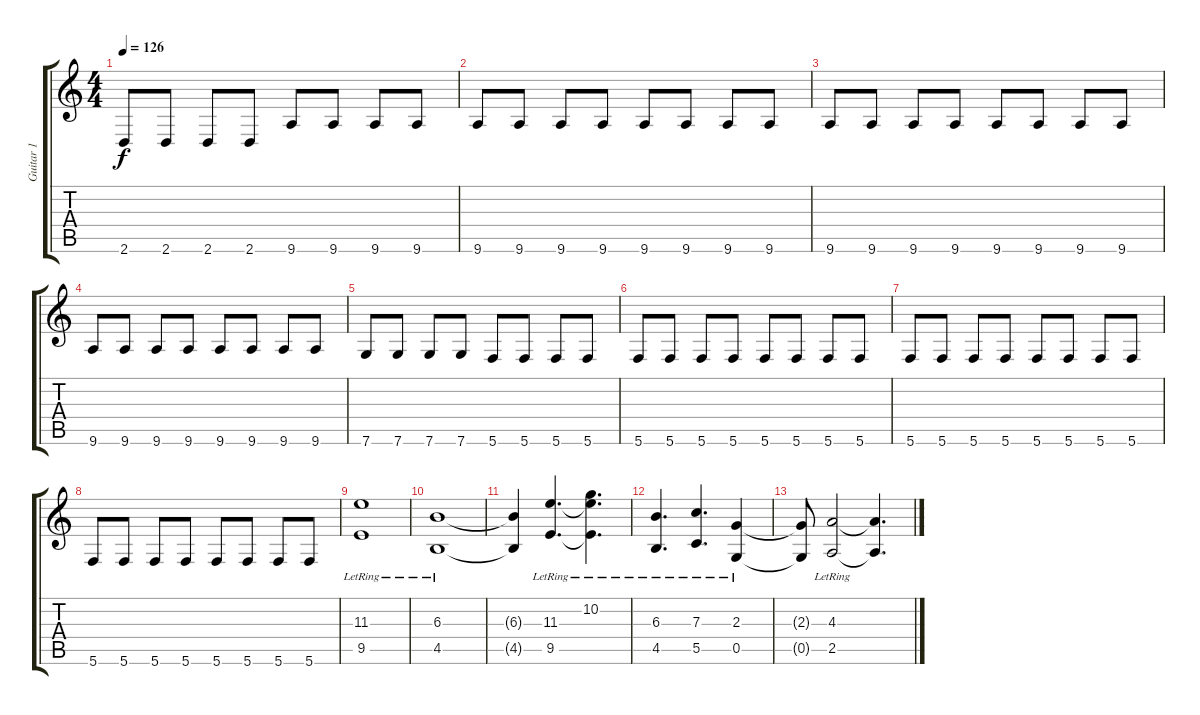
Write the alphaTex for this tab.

\track ("Guitar 1" "Guitar 1") {instrument electricguitarjazz}
\staff {score tabs}
\tuning (D4 A3 F3 C3 G2 C2) {hide}
\ts (4 4)
\tempo 126
\clef g2
\ks c
2.6.8{dy f} 2.6.8 2.6.8 2.6.8 9.6.8 9.6.8 9.6.8 9.6.8 |
9.6.8 9.6.8 9.6.8 9.6.8 9.6.8 9.6.8 9.6.8 9.6.8 |
9.6.8 9.6.8 9.6.8 9.6.8 9.6.8 9.6.8 9.6.8 9.6.8 |
9.6.8 9.6.8 9.6.8 9.6.8 9.6.8 9.6.8 9.6.8 9.6.8 |
7.6.8 7.6.8 7.6.8 7.6.8 5.6.8 5.6.8 5.6.8 5.6.8 |
5.6.8 5.6.8 5.6.8 5.6.8 5.6.8 5.6.8 5.6.8 5.6.8 |
5.6.8 5.6.8 5.6.8 5.6.8 5.6.8 5.6.8 5.6.8 5.6.8 |
5.6.8 5.6.8 5.6.8 5.6.8 5.6.8 5.6.8 5.6.8 5.6.8 |
(11.3{lr} 9.5{lr}).1 |
(6.3{lr} 4.5{lr}).1 |
(6.3{t} 4.5{t}).4 (11.3{lr} 9.5{lr}).4{d} (10.2{lr} 11.3{t} 9.5{t}).4{d} |
(6.3{lr} 4.5{lr}).4{d} (7.3{lr} 5.5{lr}).4{d} (2.3{lr} 0.5{lr}).4 |
(2.3{t} 0.5{t}).8 (4.3{lr} 2.5{lr}).2 (4.3{t} 2.5{t}).4{d}
